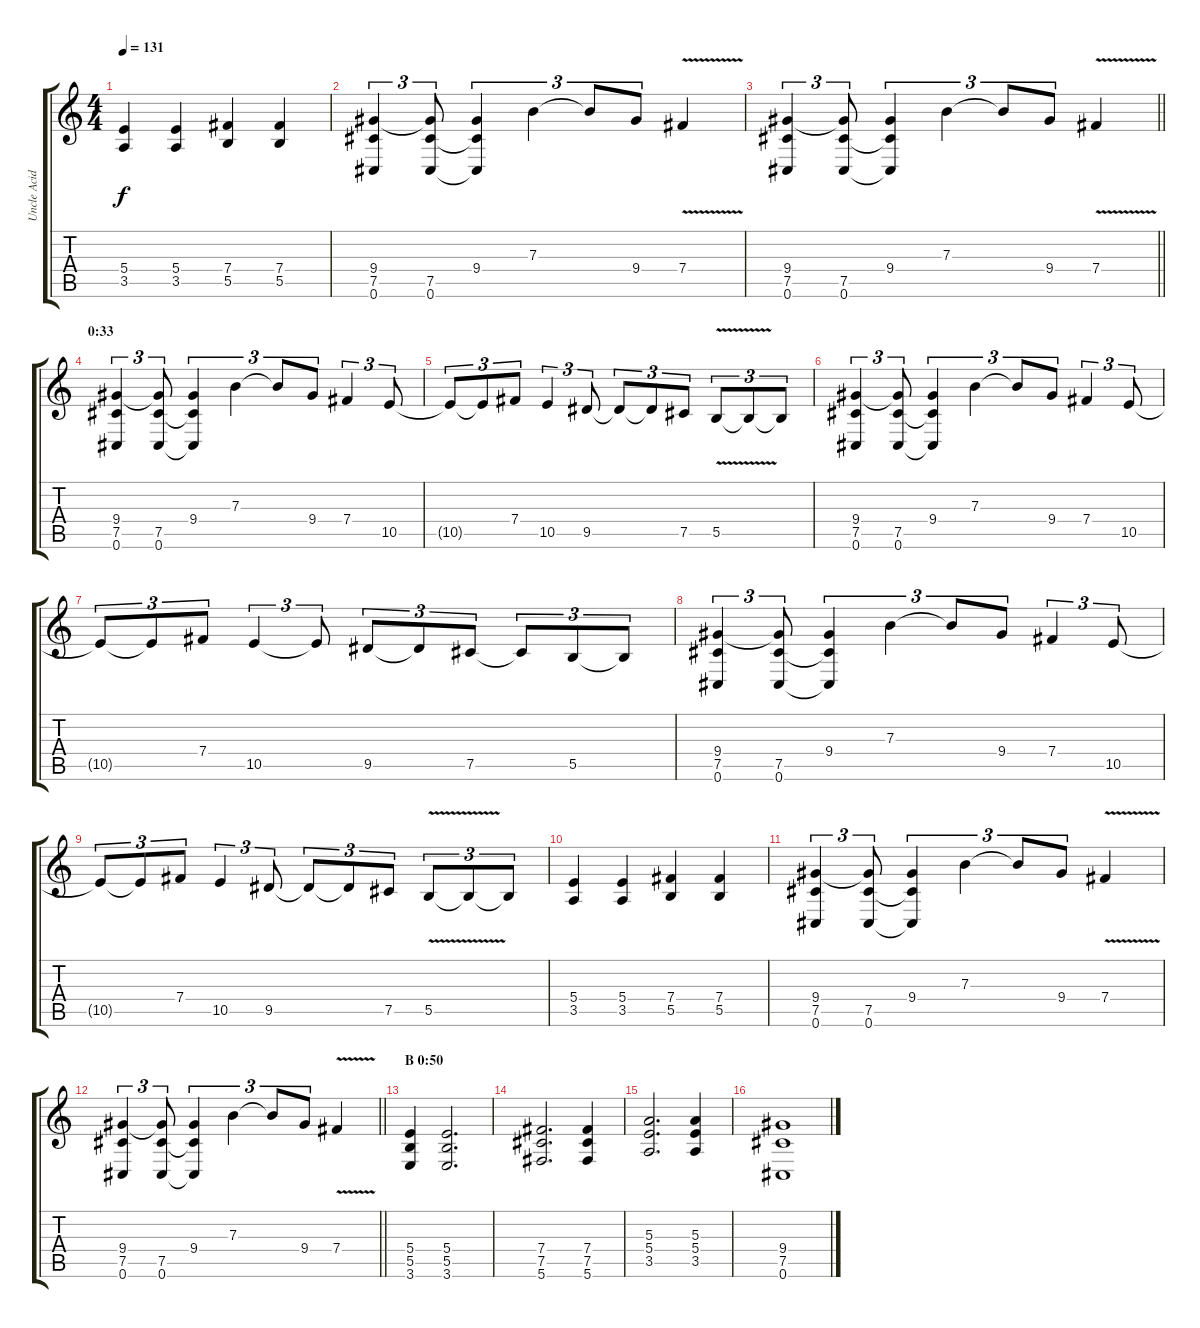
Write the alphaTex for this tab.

\track ("Uncle Acid (lead guitar)" "Uncle Acid") {instrument overdrivenguitar}
\staff {score tabs}
\tuning (Db4 Ab3 E3 B2 Gb2 Db2) {hide}
\ts (4 4)
\tempo 131
\clef g2
\ks c
(5.4 3.5).4{dy f} (5.4 3.5).4 (7.4 5.5).4 (7.4 5.5).4 |
(9.4 7.5 0.6).4{tu (3 2)} (9.4{t} 7.5 0.6).8{tu (3 2)} (9.4 7.5{t} 0.6{t}).4{tu (3 2)} 7.3.4{tu (3 2)} 7.3{t}.8{tu (3 2)} 9.4.8{tu (3 2)} 7.4{v}.4 |
\barLineRight lightlight
(9.4 7.5 0.6).4{tu (3 2)} (9.4{t} 7.5 0.6).8{tu (3 2)} (9.4 7.5{t} 0.6{t}).4{tu (3 2)} 7.3.4{tu (3 2)} 7.3{t}.8{tu (3 2)} 9.4.8{tu (3 2)} 7.4{v}.4 |
\section ("" "0:33")
(9.4 7.5 0.6).4{tu (3 2)} (9.4{t} 7.5 0.6).8{tu (3 2)} (9.4 7.5{t} 0.6{t}).4{tu (3 2)} 7.3.4{tu (3 2)} 7.3{t}.8{tu (3 2)} 9.4.8{tu (3 2)} 7.4.4{tu (3 2)} 10.5.8{tu (3 2)} |
10.5{t}.8{tu (3 2)} 10.5{t}.8{tu (3 2)} 7.4.8{tu (3 2)} 10.5.4{tu (3 2)} 9.5.8{tu (3 2)} 9.5{t}.8{tu (3 2)} 9.5{t}.8{tu (3 2)} 7.5.8{tu (3 2)} 5.5{v}.8{tu (3 2)} 5.5{t}.8{tu (3 2)} 5.5{t}.8{tu (3 2)} |
(9.4 7.5 0.6).4{tu (3 2)} (9.4{t} 7.5 0.6).8{tu (3 2)} (9.4 7.5{t} 0.6{t}).4{tu (3 2)} 7.3.4{tu (3 2)} 7.3{t}.8{tu (3 2)} 9.4.8{tu (3 2)} 7.4.4{tu (3 2)} 10.5.8{tu (3 2)} |
10.5{t}.8{tu (3 2)} 10.5{t}.8{tu (3 2)} 7.4.8{tu (3 2)} 10.5.4{tu (3 2)} 10.5{t}.8{tu (3 2)} 9.5.8{tu (3 2)} 9.5{t}.8{tu (3 2)} 7.5.8{tu (3 2)} 7.5{t}.8{tu (3 2)} 5.5.8{tu (3 2)} 5.5{t}.8{tu (3 2)} |
(9.4 7.5 0.6).4{tu (3 2)} (9.4{t} 7.5 0.6).8{tu (3 2)} (9.4 7.5{t} 0.6{t}).4{tu (3 2)} 7.3.4{tu (3 2)} 7.3{t}.8{tu (3 2)} 9.4.8{tu (3 2)} 7.4.4{tu (3 2)} 10.5.8{tu (3 2)} |
10.5{t}.8{tu (3 2)} 10.5{t}.8{tu (3 2)} 7.4.8{tu (3 2)} 10.5.4{tu (3 2)} 9.5.8{tu (3 2)} 9.5{t}.8{tu (3 2)} 9.5{t}.8{tu (3 2)} 7.5.8{tu (3 2)} 5.5{v}.8{tu (3 2)} 5.5{t}.8{tu (3 2)} 5.5{t}.8{tu (3 2)} |
(5.4 3.5).4 (5.4 3.5).4 (7.4 5.5).4 (7.4 5.5).4 |
(9.4 7.5 0.6).4{tu (3 2)} (9.4{t} 7.5 0.6).8{tu (3 2)} (9.4 7.5{t} 0.6{t}).4{tu (3 2)} 7.3.4{tu (3 2)} 7.3{t}.8{tu (3 2)} 9.4.8{tu (3 2)} 7.4{v}.4 |
\barLineRight lightlight
(9.4 7.5 0.6).4{tu (3 2)} (9.4{t} 7.5 0.6).8{tu (3 2)} (9.4 7.5{t} 0.6{t}).4{tu (3 2)} 7.3.4{tu (3 2)} 7.3{t}.8{tu (3 2)} 9.4.8{tu (3 2)} 7.4{v}.4 |
\section ("" "B 0:50")
(5.4 5.5 3.6).4 (5.4 5.5 3.6).2{d} |
(7.4 7.5 5.6).2{d} (7.4 7.5 5.6).4 |
(5.3 5.4 3.5).2{d} (5.3 5.4 3.5).4 |
(9.4 7.5 0.6).1
